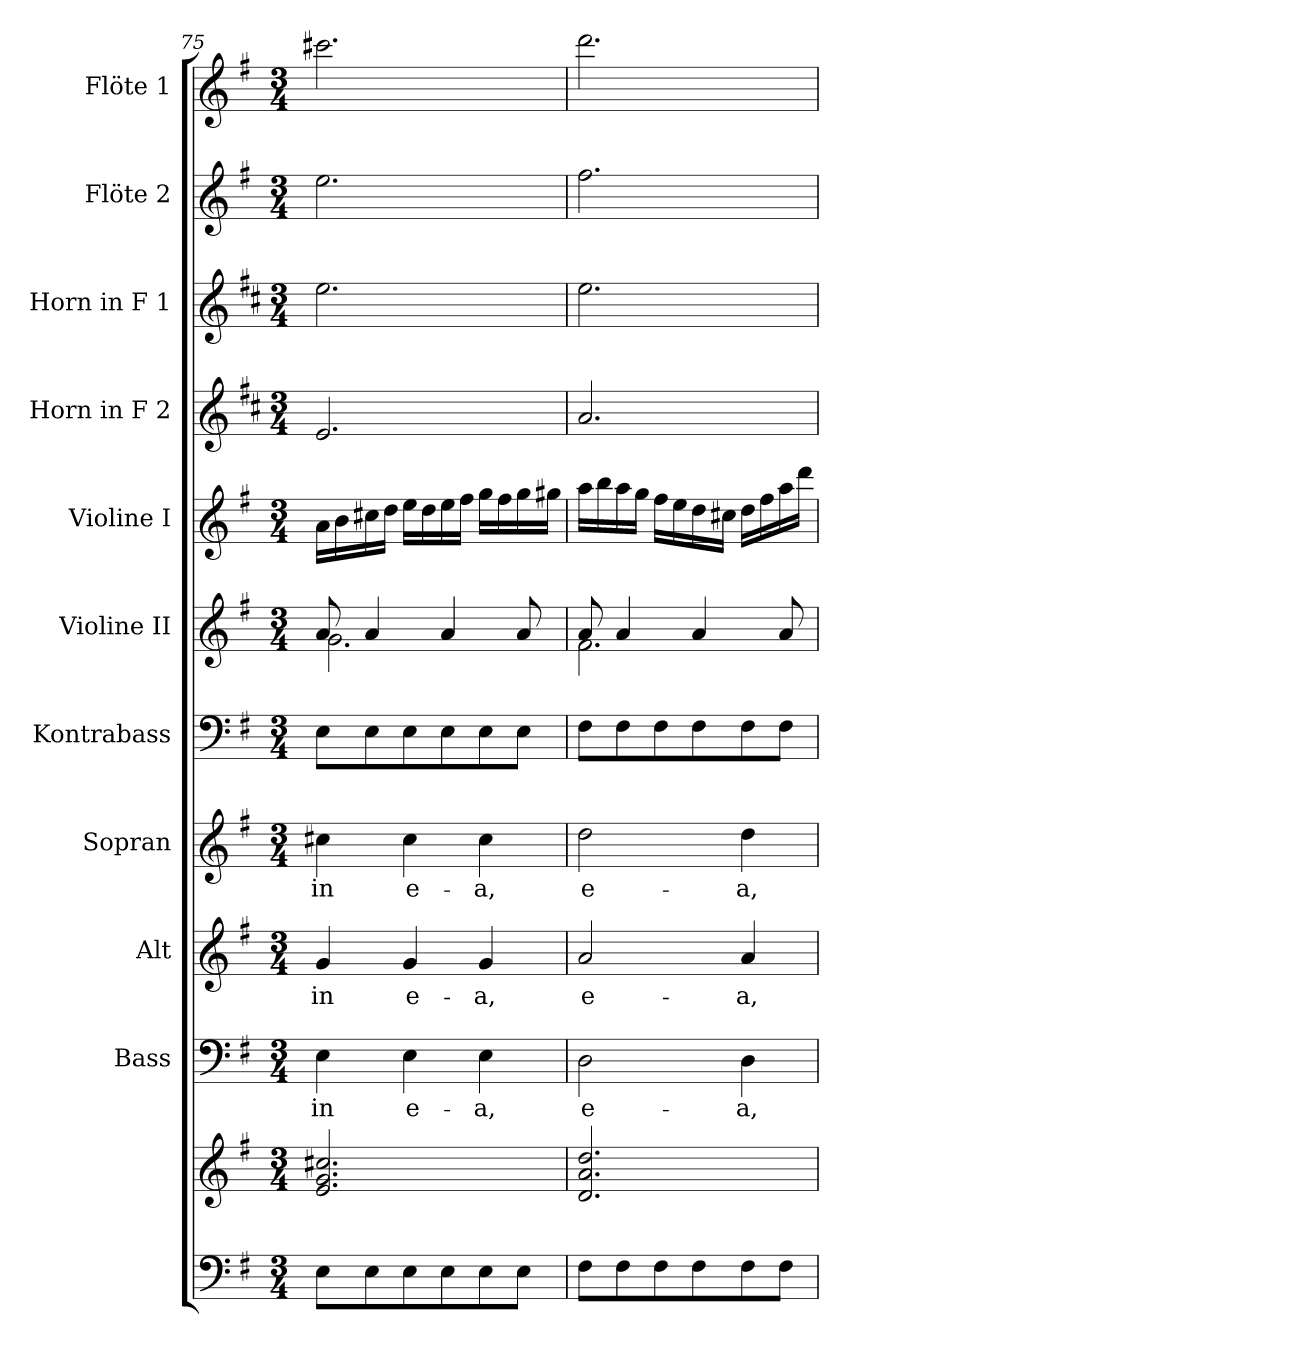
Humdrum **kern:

**kern	**kern	**kern	**text	**kern	**text	**kern	**text	**kern	**kern	**kern	**kern	**kern	**kern	**kern
*part11	*part11	*part10	*part10	*part9	*part9	*part8	*part8	*part7	*part6	*part5	*part4	*part3	*part2	*part1
*staff12	*staff11	*staff10	*staff10	*staff9	*staff9	*staff8	*staff8	*staff7	*staff6	*staff5	*staff4	*staff3	*staff2	*staff1
*	*	*I"Bass	*	*I"Alt	*	*I"Sopran	*	*I"Kontrabass	*I"Violine II	*I"Violine I	*I"Horn in F 2	*I"Horn in F 1	*I"Flöte 2	*I"Flöte 1
*	*	*I'B.	*	*I'A.	*	*I'S.	*	*I'Kb.	*I'Vl. II	*I'Vl. I	*	*	*I'Fl. 2	*I'Fl. 1
*clefF4	*clefG2	*clefF4	*	*clefG2	*	*clefG2	*	*clefF4	*clefG2	*clefG2	*clefG2	*clefG2	*clefG2	*clefG2
*	*	*	*	*	*	*	*	*ITrd7c12	*	*	*ITrd4c7	*ITrd4c7	*	*
*k[f#]	*k[f#]	*k[f#]	*	*k[f#]	*	*k[f#]	*	*k[f#]	*k[f#]	*k[f#]	*k[f#]	*k[f#]	*k[f#]	*k[f#]
*G:	*G:	*G:	*	*G:	*	*G:	*	*G:	*G:	*G:	*G:	*G:	*G:	*G:
*M3/4	*M3/4	*M3/4	*	*M3/4	*	*M3/4	*	*M3/4	*M3/4	*M3/4	*M3/4	*M3/4	*M3/4	*M3/4
=75	=75	=75	=75	=75	=75	=75	=75	=75	=75	=75	=75	=75	=75	=75
!	!	!	!LO:LY:b	!	!LO:LY:b	!	!LO:LY:b	!	!	!	!	!	!	!
*	*	*	*	*	*	*	*	*	*^	*	*	*	*	*
8E\L	2.e/ 2.g/ 2.cc#X/	4E\	in	4g/	in	4cc#X\	in	8EE\L	8a/	2.g\	16a\LL	2.A/	2.a\	2.ee\	2.ccc#X\
.	.	.	.	.	.	.	.	.	.	.	16b\	.	.	.	.
8E\	.	.	.	.	.	.	.	8EE\	4a/	.	16cc#X\	.	.	.	.
.	.	.	.	.	.	.	.	.	.	.	16dd\JJ	.	.	.	.
!	!	!	!LO:LY:b	!	!LO:LY:b	!	!LO:LY:b	!	!	!	!	!	!	!	!
8E\	.	4E\	e-	4g/	e-	4cc#\	e-	8EE\	.	.	16ee\LL	.	.	.	.
.	.	.	.	.	.	.	.	.	.	.	16dd\	.	.	.	.
8E\	.	.	.	.	.	.	.	8EE\	4a/	.	16ee\	.	.	.	.
.	.	.	.	.	.	.	.	.	.	.	16ff#\JJ	.	.	.	.
!	!	!	!LO:LY:b	!	!LO:LY:b	!	!LO:LY:b	!	!	!	!	!	!	!	!
8E\	.	4E\	-a,	4g/	-a,	4cc#\	-a,	8EE\	.	.	16gg\LL	.	.	.	.
.	.	.	.	.	.	.	.	.	.	.	16ff#\	.	.	.	.
8E\J	.	.	.	.	.	.	.	8EE\J	8a/	.	16gg\	.	.	.	.
.	.	.	.	.	.	.	.	.	.	.	16gg#X\JJ	.	.	.	.
=76	=76	=76	=76	=76	=76	=76	=76	=76	=76	=76	=76	=76	=76	=76	=76
!	!	!	!LO:LY:b	!	!LO:LY:b	!	!LO:LY:b	!	!	!	!	!	!	!	!
8F#\L	2.d/ 2.a/ 2.dd/	2D\	e-	2a/	e-	2dd\	e-	8FF#\L	8a/	2.f#\	16aa\LL	2.d/	2.a\	2.ff#\	2.ddd\
.	.	.	.	.	.	.	.	.	.	.	16bb\	.	.	.	.
8F#\	.	.	.	.	.	.	.	8FF#\	4a/	.	16aa\	.	.	.	.
.	.	.	.	.	.	.	.	.	.	.	16gg\JJ	.	.	.	.
8F#\	.	.	.	.	.	.	.	8FF#\	.	.	16ff#\LL	.	.	.	.
.	.	.	.	.	.	.	.	.	.	.	16ee\	.	.	.	.
8F#\	.	.	.	.	.	.	.	8FF#\	4a/	.	16dd\	.	.	.	.
.	.	.	.	.	.	.	.	.	.	.	16cc#X\JJ	.	.	.	.
!	!	!	!LO:LY:b	!	!LO:LY:b	!	!LO:LY:b	!	!	!	!	!	!	!	!
8F#\	.	4D\	-a,	4a/	-a,	4dd\	-a,	8FF#\	.	.	16dd\LL	.	.	.	.
.	.	.	.	.	.	.	.	.	.	.	16ff#\	.	.	.	.
8F#\J	.	.	.	.	.	.	.	8FF#\J	8a/	.	16aa\	.	.	.	.
.	.	.	.	.	.	.	.	.	.	.	16ddd\JJ	.	.	.	.
*	*	*	*	*	*	*	*	*	*v	*v	*	*	*	*	*
=	=	=	=	=	=	=	=	=	=	=	=	=	=	=
*-	*-	*-	*-	*-	*-	*-	*-	*-	*-	*-	*-	*-	*-	*-
